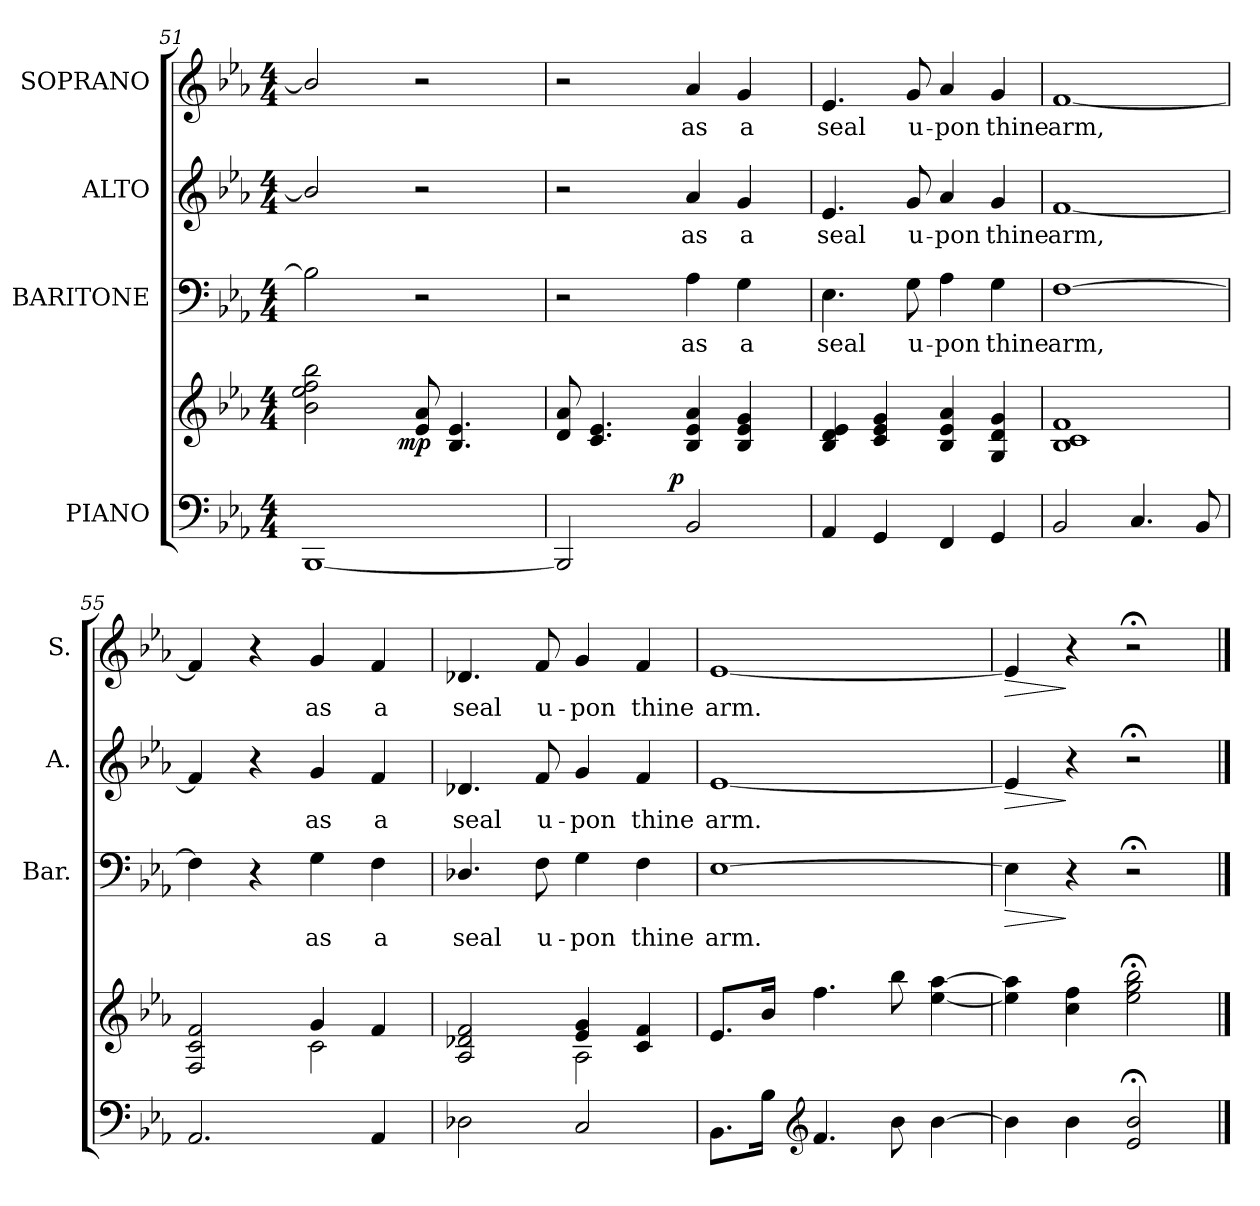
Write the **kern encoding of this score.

**kern	**kern	**dynam	**kern	**text	**dynam	**kern	**text	**dynam	**kern	**text	**dynam
*part4	*part4	*part4	*part3	*part3	*part3	*part2	*part2	*part2	*part1	*part1	*part1
*staff5	*staff4	*staff4/5	*staff3	*staff3	*staff3	*staff2	*staff2	*staff2	*staff1	*staff1	*staff1
*I"PIANO	*	*	*I"BARITONE	*	*	*I"ALTO	*	*	*I"SOPRANO	*	*
*	*	*	*I'Bar.	*	*	*I'A.	*	*	*I'S.	*	*
*clefF4	*clefG2	*	*clefF4	*	*	*clefG2	*	*	*clefG2	*	*
*k[b-e-a-]	*k[b-e-a-]	*	*k[b-e-a-]	*	*	*k[b-e-a-]	*	*	*k[b-e-a-]	*	*
*E-:	*E-:	*	*E-:	*	*	*E-:	*	*	*E-:	*	*
*M4/4	*M4/4	*	*M4/4	*	*	*M4/4	*	*	*M4/4	*	*
=51	=51	=51	=51	=51	=51	=51	=51	=51	=51	=51	=51
*	*^	*	*	*	*	*	*	*	*	*	*
[<1BBB-	2b-\ 2ee-\ 2ff\ 2bb-\	3ryy	.	2B-\]	.	.	2b-/]	.	.	2b-/]	.	.
.	.	12.ryy	.	.	.	.	.	.	.	.	.	.
!	!	!	!LO:DY:b	!	!	!	!	!	!	!	!	!
.	.	3ryy	mp	.	.	.	.	.	.	.	.	.
.	8e-/ 8a-/	.	.	2r	.	.	2r	.	.	2r	.	.
.	4.B-/ 4.e-/	.	.	.	.	.	.	.	.	.	.	.
.	.	6ryy	.	.	.	.	.	.	.	.	.	.
.	.	24ryy	.	.	.	.	.	.	.	.	.	.
*	*v	*v	*	*	*	*	*	*	*	*	*	*
=52	=52	=52	=52	=52	=52	=52	=52	=52	=52	=52	=52
*^	*	*	*	*	*	*	*	*	*	*	*
2BBB-/]	3ryy	8d/ 8a-/	.	2r	.	.	2r	.	.	2r	.	.
.	.	4.c/ 4.e-/	.	.	.	.	.	.	.	.	.	.
.	12.ryy	.	.	.	.	.	.	.	.	.	.	.
!	!	!	!LO:DY:a=2	!	!	!	!	!	!	!	!	!
.	3ryy	.	p	.	.	.	.	.	.	.	.	.
!	!	!	!	!	!LO:LY:b	!	!	!LO:LY:b	!	!	!LO:LY:b	!
2BB-/	.	4B-/ 4e-/ 4a-/	.	4A-\	as	.	4a-/	as	.	4a-/	as	.
!	!	!	!	!	!LO:LY:b	!	!	!LO:LY:b	!	!	!LO:LY:b	!
.	.	4B-/ 4e-/ 4g/	.	4G\	a	.	4g/	a	.	4g/	a	.
.	6ryy	.	.	.	.	.	.	.	.	.	.	.
.	24ryy	.	.	.	.	.	.	.	.	.	.	.
!!LO:LB:g=z
=53	=53	=53	=53	=53	=53	=53	=53	=53	=53	=53	=53	=53
!	!	!	!	!	!LO:LY:b	!	!	!LO:LY:b	!	!	!LO:LY:b	!
*v	*v	*	*	*	*	*	*	*	*	*	*	*
4AA-/	4B-/ 4d/ 4e-/	.	4.E-\	seal	.	4.e-/	seal	.	4.e-/	seal	.
4GG/	4c/ 4e-/ 4g/	.	.	.	.	.	.	.	.	.	.
!	!	!	!	!LO:LY:b	!	!	!LO:LY:b	!	!	!LO:LY:b	!
.	.	.	8G\	u-	.	8g/	u-	.	8g/	u-	.
!	!	!	!	!LO:LY:b	!	!	!LO:LY:b	!	!	!LO:LY:b	!
4FF/	4B-/ 4e-/ 4a-/	.	4A-\	-pon	.	4a-/	-pon	.	4a-/	-pon	.
!	!	!	!	!LO:LY:b	!	!	!LO:LY:b	!	!	!LO:LY:b	!
4GG/	4G/ 4d/ 4g/	.	4G\	thine	.	4g/	thine	.	4g/	thine	.
=54	=54	=54	=54	=54	=54	=54	=54	=54	=54	=54	=54
!	!	!	!	!LO:LY:b	!	!	!LO:LY:b	!	!	!LO:LY:b	!
2BB-/	1B- 1c 1f	.	[>1F	arm,	.	[<1f	arm,	.	[<1f	arm,	.
4.C/	.	.	.	.	.	.	.	.	.	.	.
8BB-/	.	.	.	.	.	.	.	.	.	.	.
=55	=55	=55	=55	=55	=55	=55	=55	=55	=55	=55	=55
*	*^	*	*	*	*	*	*	*	*	*	*
2.AA-/	2F/ 2c/ 2f/	2ryy	.	4F\]	.	.	4f/]	.	.	4f/]	.	.
.	.	.	.	4r	.	.	4r	.	.	4r	.	.
!	!	!	!	!	!LO:LY:b	!	!	!LO:LY:b	!	!	!LO:LY:b	!
.	4g/	2c\	.	4G\	as	.	4g/	as	.	4g/	as	.
!	!	!	!	!	!LO:LY:b	!	!	!LO:LY:b	!	!	!LO:LY:b	!
4AA-/	4f/	.	.	4F\	a	.	4f/	a	.	4f/	a	.
=56	=56	=56	=56	=56	=56	=56	=56	=56	=56	=56	=56	=56
!	!	!	!	!	!LO:LY:b	!	!	!LO:LY:b	!	!	!LO:LY:b	!
2D-X\	2A-/ 2d-X/ 2f/	2ryy	.	4.D-X/	seal	.	4.d-X/	seal	.	4.d-X/	seal	.
!	!	!	!	!	!LO:LY:b	!	!	!LO:LY:b	!	!	!LO:LY:b	!
.	.	.	.	8F\	u-	.	8f/	u-	.	8f/	u-	.
!	!	!	!	!	!LO:LY:b	!	!	!LO:LY:b	!	!	!LO:LY:b	!
2C/	4e-/ 4g/	2A-\	.	4G\	-pon	.	4g/	-pon	.	4g/	-pon	.
!	!	!	!	!	!LO:LY:b	!	!	!LO:LY:b	!	!	!LO:LY:b	!
.	4c/ 4f/	.	.	4F\	thine	.	4f/	thine	.	4f/	thine	.
*	*v	*v	*	*	*	*	*	*	*	*	*	*
=57	=57	=57	=57	=57	=57	=57	=57	=57	=57	=57	=57
!	!	!	!	!LO:LY:b	!	!	!LO:LY:b	!	!	!LO:LY:b	!
8.BB-\L	8.e-/L	.	[>1E-	arm.	.	[<1e-	arm.	.	[<1e-	arm.	.
16B-\Jk	16b-/Jk	.	.	.	.	.	.	.	.	.	.
*clefG2	*	*	*	*	*	*	*	*	*	*	*
4.f/	4.ff\	.	.	.	.	.	.	.	.	.	.
8b-\	8bb-\	.	.	.	.	.	.	.	.	.	.
[>4b-\	[<4ee-\ [>4aa-\	.	.	.	.	.	.	.	.	.	.
=58	=58	=58	=58	=58	=58	=58	=58	=58	=58	=58	=58
!	!	!	!	!	!LO:HP:b	!	!	!LO:HP:b	!	!	!LO:HP:b
4b-\]	4ee-\] 4aa-\]	.	4E-\]	.	>	4e-/]	.	>	4e-/]	.	>
4b-\	4cc\ 4ff\	.	4r	.	]	4r	.	]	4r	.	]
2e-/; 2b-/;	2ee-\;< 2gg\;< 2bb-\;<	.	2r;<	.	.	2r;<	.	.	2r;<	.	.
==	==	==	==	==	==	==	==	==	==	==	==
*-	*-	*-	*-	*-	*-	*-	*-	*-	*-	*-	*-
